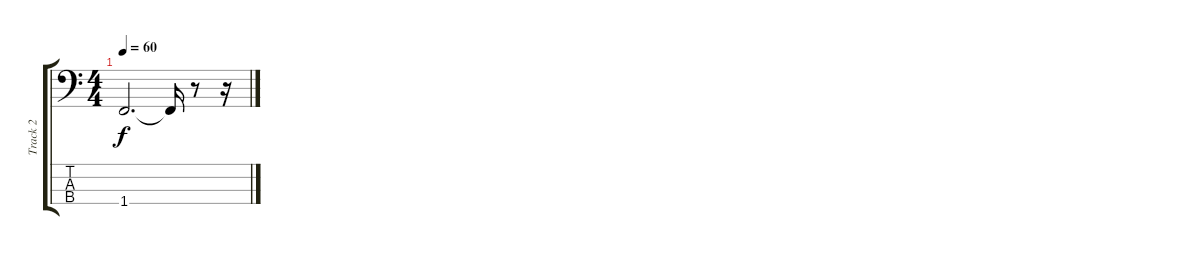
\track ("Track 2" "Track 2") {instrument electricbassfinger}
\staff {score tabs}
\tuning (G2 D2 A1 E1) {hide}
\ts (4 4)
\tempo 60
\clef f4
\ks c
1.4{t}.2{d dy f} 1.4{t}.16 r.8 r.16
